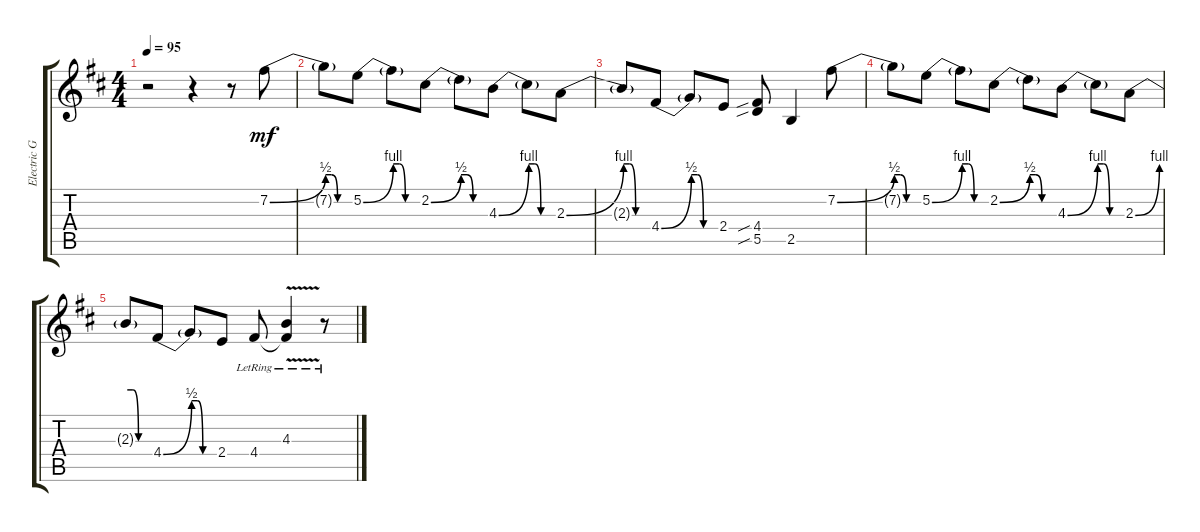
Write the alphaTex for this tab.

\track ("Electric Guitar" "Electric G") {instrument electricguitarclean}
\staff {score tabs}
\tuning (E4 B3 G3 D3 A2 E2) {hide}
\ts (4 4)
\tempo 95
\clef g2
\ks bminor
r.2{dy mf instrument electricguitarclean} r.4 r.8 7.2{be (bend 0 0 60 2)}.8 |
7.2{be (custom 0 2 15 2 30 0 60 0) t}.8 5.2{be (bend 0 0 60 4)}.8 5.2{be (custom 0 4 15 4 30 0 60 0) t}.8 2.2{be (bend 0 0 60 2)}.8 2.2{be (custom 0 2 15 2 30 0 60 0) t}.8 4.3{be (bend 0 0 60 4)}.8 4.3{be (custom 0 4 15 4 30 0 60 0) t}.8 2.3{be (bend 0 0 60 4)}.8 |
2.3{be (custom 0 4 15 4 30 0 60 0) t}.8 4.4{be (bend 0 0 60 2)}.8 4.4{be (custom 0 2 15 2 30 0 60 0) t}.8 2.4.8 (4.4{sib} 5.5{sib}).8 2.5.4 7.2{be (bend 0 0 60 2)}.8 |
7.2{be (custom 0 2 15 2 30 0 60 0) t}.8 5.2{be (bend 0 0 60 4)}.8 5.2{be (custom 0 4 15 4 30 0 60 0) t}.8 2.2{be (bend 0 0 60 2)}.8 2.2{be (custom 0 2 15 2 30 0 60 0) t}.8 4.3{be (bend 0 0 60 4)}.8 4.3{be (custom 0 4 15 4 30 0 60 0) t}.8 2.3{be (bend 0 0 60 4)}.8 |
2.3{be (custom 0 4 15 4 30 0 60 0) t}.8 4.4{be (bend 0 0 60 2)}.8 4.4{be (custom 0 2 15 2 30 0 60 0) t}.8 2.4.8 4.4{lr}.8 (4.3{v lr} 4.4{lr t}).4 r.8
